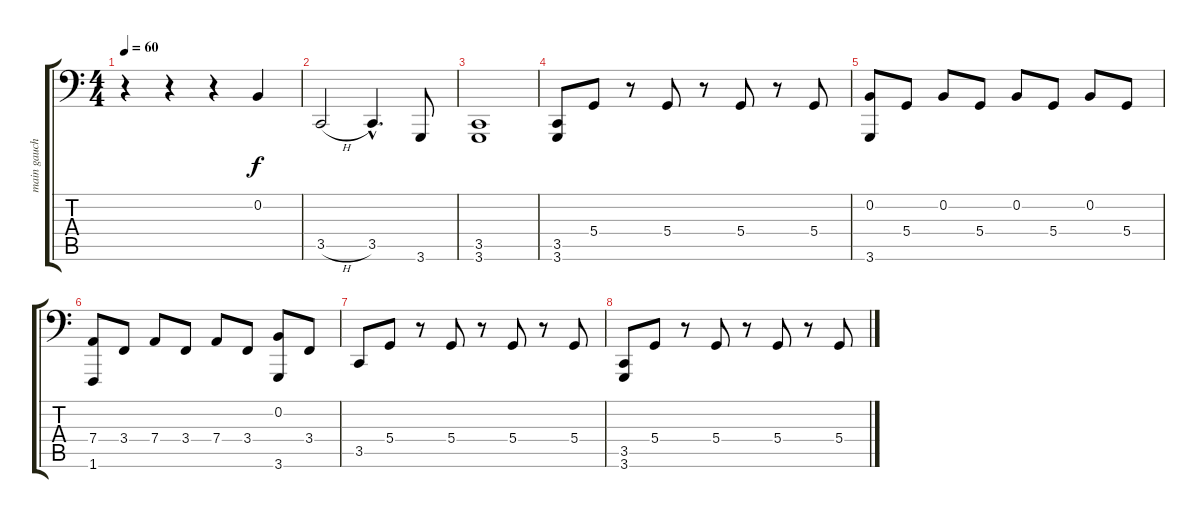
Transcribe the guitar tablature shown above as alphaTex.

\track ("main gauche" "main gauch") {instrument acousticgrandpiano}
\staff {score tabs}
\tuning (E3 B2 G3 D2 A1 E1) {hide}
\ts (4 4)
\tempo 60
\clef f4
\ks c
r.4{dy f} r.4 r.4 0.2.4 |
3.5{h}.2 3.5{hac}.4{d} 3.6.8 |
(3.5 3.6).1 |
(3.5 3.6).8 5.4.8 r.8 5.4.8 r.8 5.4.8 r.8 5.4.8 |
(0.2 3.6).8 5.4.8 0.2.8 5.4.8 0.2.8 5.4.8 0.2.8 5.4.8 |
(7.4 1.6).8 3.4.8 7.4.8 3.4.8 7.4.8 3.4.8 (0.2 3.6).8 3.4.8 |
3.5.8 5.4.8 r.8 5.4.8 r.8 5.4.8 r.8 5.4.8 |
(3.5 3.6).8 5.4.8 r.8 5.4.8 r.8 5.4.8 r.8 5.4.8
